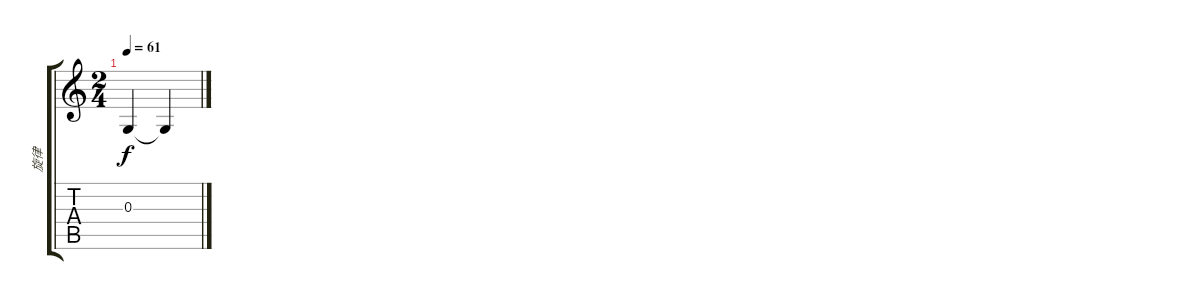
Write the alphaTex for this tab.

\track ("旋律" "旋律") {instrument synthbrass1}
\staff {score tabs}
\tuning (E4 B3 G3 D3 A2 E2) {hide}
\ts (2 4)
\tempo 61
\clef g2
\ks c
0.3{t}.4{dy f} 0.3{t}.4
